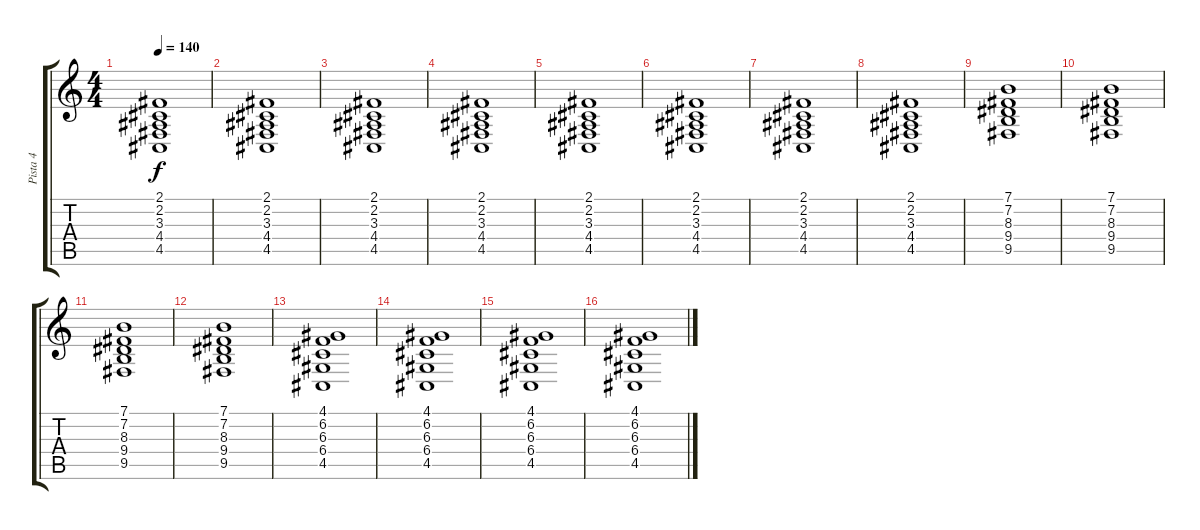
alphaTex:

\track ("Pista 4" "Pista 4") {instrument fx6goblins}
\staff {score tabs}
\tuning (E4 B3 G3 D3 A2 E2) {hide}
\ts (4 4)
\tempo 140
\clef g2
\ks c
(2.1 2.2 3.3 4.4 4.5).1{dy f} |
(2.1 2.2 3.3 4.4 4.5).1 |
(2.1 2.2 3.3 4.4 4.5).1 |
(2.1 2.2 3.3 4.4 4.5).1 |
(2.1 2.2 3.3 4.4 4.5).1 |
(2.1 2.2 3.3 4.4 4.5).1 |
(2.1 2.2 3.3 4.4 4.5).1 |
(2.1 2.2 3.3 4.4 4.5).1 |
(7.1 7.2 8.3 9.4 9.5).1 |
(7.1 7.2 8.3 9.4 9.5).1 |
(7.1 7.2 8.3 9.4 9.5).1 |
(7.1 7.2 8.3 9.4 9.5).1 |
(4.1 6.2 6.3 6.4 4.5).1 |
(4.1 6.2 6.3 6.4 4.5).1 |
(4.1 6.2 6.3 6.4 4.5).1 |
(4.1 6.2 6.3 6.4 4.5).1
